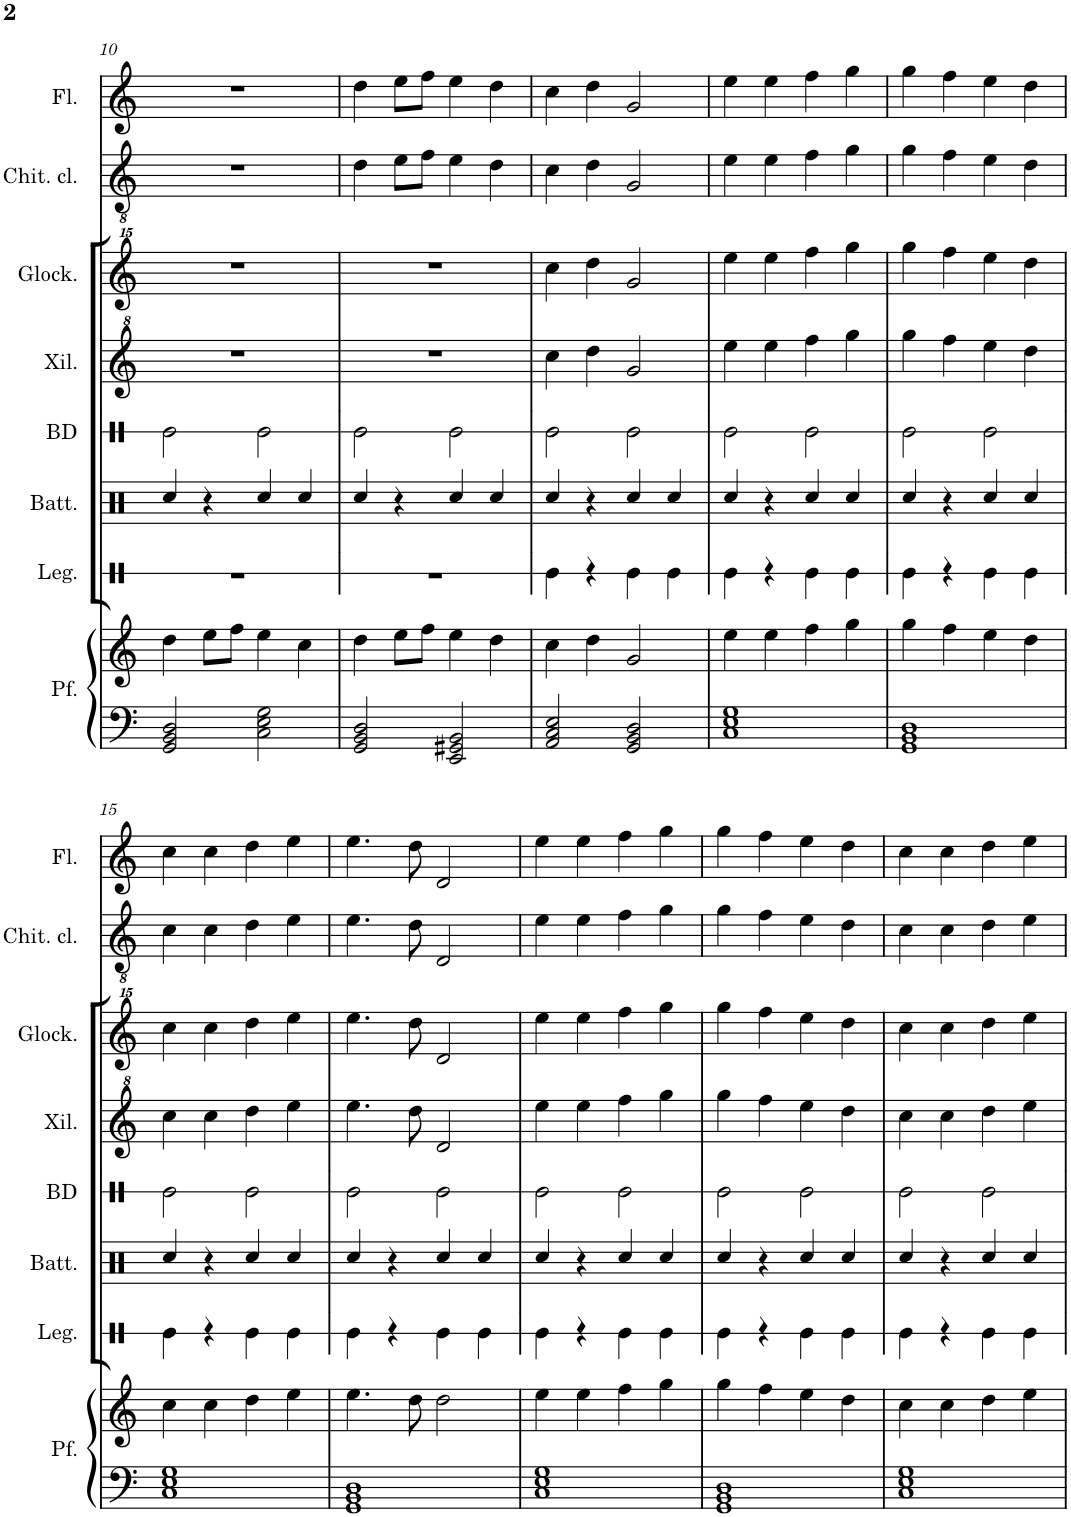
**kern	**kern	**kern	**kern	**kern	**kern	**kern	**kern	**kern
*part8	*part8	*part7	*part6	*part5	*part4	*part3	*part2	*part1
*staff9	*staff8	*staff7	*staff6	*staff5	*staff4	*staff3	*staff2	*staff1
*I"Piano	*	*I"Legnetti	*I"Batteria	*I"Grancassa	*I"Xilofono	*I"Glockenspiel	*I"Chitarra acustica	*I"Flauto
*	*	*I'Leg.	*I'Batt.	*	*I'Xil.	*I'Glock.	*	*I'Fl.
!!LO:PB:g=z
*clefF4	*clefG2	*clefX	*clefX	*clefX	*clefG^2	*clefG^^2	*clefGv2	*clefG2
*k[]	*k[]	*k[]	*k[]	*k[]	*k[]	*k[]	*k[]	*k[]
*M4/4	*M4/4	*M4/4	*M4/4	*M4/4	*M4/4	*M4/4	*M4/4	*M4/4
=10	=10	=10	=10	=10	=10	=10	=10	=10
2GG/ 2BB/ 2D/	4dd\	1r	4Rcc/	2Re\	1r	1r	1r	1r
.	8ee\L	.	4r	.	.	.	.	.
.	8ff\J	.	.	.	.	.	.	.
2C\ 2E\ 2G\	4ee\	.	4Rcc/	2Re\	.	.	.	.
.	4cc\	.	4Rcc/	.	.	.	.	.
=11	=11	=11	=11	=11	=11	=11	=11	=11
2GG/ 2BB/ 2D/	4dd\	1r	4Rcc/	2Re\	1r	1r	4d\	4dd\
.	8ee\L	.	4r	.	.	.	8e\L	8ee\L
.	8ff\J	.	.	.	.	.	8f\J	8ff\J
2EE/ 2GG#X/ 2BB/	4ee\	.	4Rcc/	2Re\	.	.	4e\	4ee\
.	4dd\	.	4Rcc/	.	.	.	4d\	4dd\
=12	=12	=12	=12	=12	=12	=12	=12	=12
2AA/ 2C/ 2E/	4cc\	4Re\	4Rcc/	2Re\	4ccc\	4cccc\	4c\	4cc\
.	4dd\	4r	4r	.	4ddd\	4dddd\	4d\	4dd\
2GG/ 2BB/ 2D/	2g/	4Re\	4Rcc/	2Re\	2gg/	2ggg/	2G/	2g/
.	.	4Re\	4Rcc/	.	.	.	.	.
=13	=13	=13	=13	=13	=13	=13	=13	=13
1C 1E 1G	4ee\	4Re\	4Rcc/	2Re\	4eee\	4eeee\	4e\	4ee\
.	4ee\	4r	4r	.	4eee\	4eeee\	4e\	4ee\
.	4ff\	4Re\	4Rcc/	2Re\	4fff\	4ffff\	4f\	4ff\
.	4gg\	4Re\	4Rcc/	.	4ggg\	4gggg\	4g\	4gg\
=14	=14	=14	=14	=14	=14	=14	=14	=14
1GG 1BB 1D	4gg\	4Re\	4Rcc/	2Re\	4ggg\	4gggg\	4g\	4gg\
.	4ff\	4r	4r	.	4fff\	4ffff\	4f\	4ff\
.	4ee\	4Re\	4Rcc/	2Re\	4eee\	4eeee\	4e\	4ee\
.	4dd\	4Re\	4Rcc/	.	4ddd\	4dddd\	4d\	4dd\
!!LO:LB:g=z
=15	=15	=15	=15	=15	=15	=15	=15	=15
1C 1E 1G	4cc\	4Re\	4Rcc/	2Re\	4ccc\	4cccc\	4c\	4cc\
.	4cc\	4r	4r	.	4ccc\	4cccc\	4c\	4cc\
.	4dd\	4Re\	4Rcc/	2Re\	4ddd\	4dddd\	4d\	4dd\
.	4ee\	4Re\	4Rcc/	.	4eee\	4eeee\	4e\	4ee\
=16	=16	=16	=16	=16	=16	=16	=16	=16
1GG 1BB 1D	4.ee\	4Re\	4Rcc/	2Re\	4.eee\	4.eeee\	4.e\	4.ee\
.	.	4r	4r	.	.	.	.	.
.	8dd\	.	.	.	8ddd\	8dddd\	8d\	8dd\
.	2dd\	4Re\	4Rcc/	2Re\	2dd/	2ddd/	2D/	2d/
.	.	4Re\	4Rcc/	.	.	.	.	.
=17	=17	=17	=17	=17	=17	=17	=17	=17
1C 1E 1G	4ee\	4Re\	4Rcc/	2Re\	4eee\	4eeee\	4e\	4ee\
.	4ee\	4r	4r	.	4eee\	4eeee\	4e\	4ee\
.	4ff\	4Re\	4Rcc/	2Re\	4fff\	4ffff\	4f\	4ff\
.	4gg\	4Re\	4Rcc/	.	4ggg\	4gggg\	4g\	4gg\
=18	=18	=18	=18	=18	=18	=18	=18	=18
1GG 1BB 1D	4gg\	4Re\	4Rcc/	2Re\	4ggg\	4gggg\	4g\	4gg\
.	4ff\	4r	4r	.	4fff\	4ffff\	4f\	4ff\
.	4ee\	4Re\	4Rcc/	2Re\	4eee\	4eeee\	4e\	4ee\
.	4dd\	4Re\	4Rcc/	.	4ddd\	4dddd\	4d\	4dd\
=19	=19	=19	=19	=19	=19	=19	=19	=19
1C 1E 1G	4cc\	4Re\	4Rcc/	2Re\	4ccc\	4cccc\	4c\	4cc\
.	4cc\	4r	4r	.	4ccc\	4cccc\	4c\	4cc\
.	4dd\	4Re\	4Rcc/	2Re\	4ddd\	4dddd\	4d\	4dd\
.	4ee\	4Re\	4Rcc/	.	4eee\	4eeee\	4e\	4ee\
=	=	=	=	=	=	=	=	=
*-	*-	*-	*-	*-	*-	*-	*-	*-
